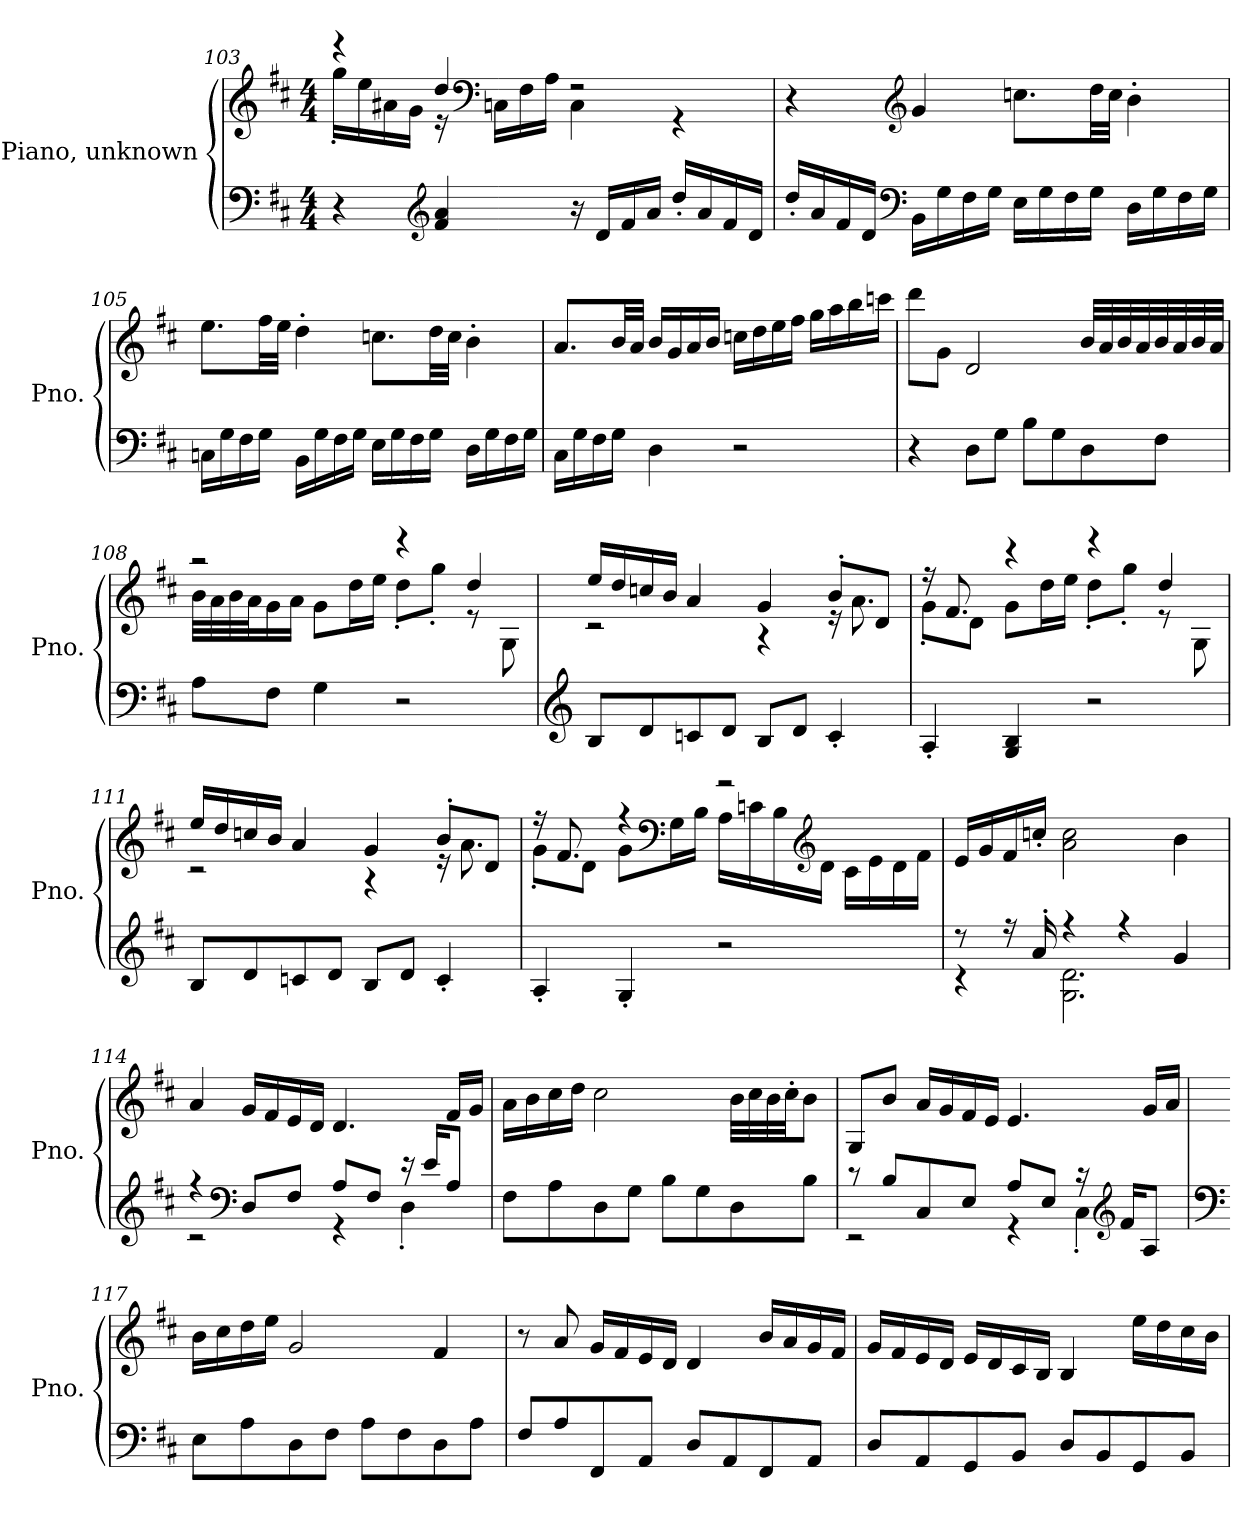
**kern	**kern
*part1	*part1
*staff2	*staff1
*I"Piano, unknown	*
*I'Pno.	*
*clefF4	*clefG2
*k[f#c#]	*k[f#c#]
*M4/4	*M4/4
=103	=103
*	*^
4r	4r	16gg'\LL
.	.	16ee\
.	.	16a#X\
.	.	16g\JJ
*clefG2	*	*
4f#/ 4a/	4dd/	16r
*	*clefF4	*
.	.	16Cn\LL
.	.	16F#\
.	.	16A\JJ
16r	2r	4C\
16d/LL	.	.
16f#/	.	.
16a/JJ	.	.
16dd'/LL	.	4r
16a/	.	.
16f#/	.	.
16d/JJ	.	.
*	*v	*v
!!LO:PB:g=z
=104	=104
16dd'/LL	4r
16a/	.
16f#/	.
16d/JJ	.
*clefF4	*clefG2
16BB\LL	4g/
16G\	.
16F#\	.
16G\JJ	.
16E\LL	8.ccn\L
16G\	.
16F#\	.
16G\JJ	32dd\LL
.	32cc\JJJ
16D\LL	4b'\
16G\	.
16F#\	.
16G\JJ	.
=105	=105
16Cn\LL	8.ee\L
16G\	.
16F#\	.
16G\JJ	32ff#\LL
.	32ee\JJJ
16BB\LL	4dd'\
16G\	.
16F#\	.
16G\JJ	.
16E\LL	8.ccn\L
16G\	.
16F#\	.
16G\JJ	32dd\LL
.	32cc\JJJ
16D\LL	4b'\
16G\	.
16F#\	.
16G\JJ	.
!!LO:LB:g=z
=106	=106
16C#\LL	8.a/L
16G\	.
16F#\	.
16G\JJ	32b/LL
.	32a/JJJ
4D\	16b/LL
.	16g/
.	16a/
.	16b/JJ
2r	16ccn\LL
.	16dd\
.	16ee\
.	16ff#\JJ
.	16gg\LL
.	16aa\
.	16bb\
.	16cccn\JJ
=107	=107
4r	8ddd\L
.	8g\J
8D\L	2d/
8G\J	.
8B\L	.
8G\	.
8D\	32b/LLL
.	32a/
.	32b/
.	32a/
8F#\J	32b/
.	32a/
.	32b/
.	32a/JJJ
=108	=108
*	*^
8A\L	2r	32b\LLL
.	.	32a\
.	.	32b\
.	.	32a\J
8F#\J	.	16g\
.	.	16a\JJ
4G\	.	8g\L
.	.	16dd\L
.	.	16ee\JJ
2r	4r	8dd'\L
.	.	8gg'\J
.	4dd/	8r
.	.	8G\
!!LO:LB:g=z	!!
=109	=109	=109
*clefG2	*	*
8B/L	16ee/LL	2r
.	16dd/	.
8d/	16ccn/	.
.	16b/JJ	.
8cn/	4a/	.
8d/J	.	.
8B/L	4g/	4r
8d/J	.	.
4c'/	8b'/L	16r
.	.	8.a\
.	8d/J	.
=110	=110	=110
4A'/	16r	8g'\L
.	8.f#/	.
.	.	8d\J
4G/ 4B/	4r	8g\L
.	.	16dd\L
.	.	16ee\JJ
2r	4r	8dd'\L
.	.	8gg'\J
.	4dd/	8r
.	.	8G\
=111	=111	=111
8B/L	16ee/LL	2r
.	16dd/	.
8d/	16ccn/	.
.	16b/JJ	.
8cn/	4a/	.
8d/J	.	.
8B/L	4g/	4r
8d/J	.	.
4c'/	8b'/L	16r
.	.	8.a\
.	8d/J	.
!!LO:LB:g=z	!!
=112	=112	=112
4A'/	16r	8g'\L
.	8.f#/	.
.	.	8d\J
4G'/	4r	8g\L
*	*clefF4	*
.	.	16G\L
.	.	16B\JJ
2r	2r	16A\LL
.	.	16cn\
.	.	16B\
*	*clefG2	*
.	.	16d\JJ
.	.	16c\LL
.	.	16e\
.	.	16d\
.	.	16f#\JJ
*	*v	*v
=113	=113
*^	*
8r	4r	16e/LL
.	.	16g/
16r	.	16f#/
16a'/	.	16ccn'/JJ
4r	2.G\ 2.d\	2a\ 2cc\
4r	.	.
4g/	.	4b\
=114	=114	=114
4r	2r	4a/
*clefF4	*	*
8D/L	.	16g/LL
.	.	16f#/
8F#/J	.	16e/
.	.	16d/JJ
8A/L	4r	4.d/
8F#/J	.	.
16r	4D'\	.
16e/KL	.	.
8A/J	.	16f#/LL
.	.	16g/JJ
*v	*v	*
!!LO:LB:g=z
=115	=115
8F#\L	16a\LL
.	16b\
8A\	16cc#\
.	16dd\JJ
8D\	2cc#\
8G\J	.
8B\L	.
8G\	.
8D\	32b\LLL
.	32cc#\
.	32b\
.	32cc#'\JJ
8B\J	8b\J
=116	=116
*^	*
8r	2r	8G/L
8B/L	.	8b/J
8C#/	.	16a/LL
.	.	16g/
8E/J	.	16f#/
.	.	16e/JJ
8A/L	4r	4.e/
8E/J	.	.
16r	4C#'\	.
*clefG2	*	*
16f#/KL	.	.
8A/J	.	16g/LL
.	.	16a/JJ
*v	*v	*
=117	=117
*clefF4	*
8E\L	16b\LL
.	16cc#\
8A\	16dd\
.	16ee\JJ
8D\	2g/
8F#\J	.
8A\L	.
8F#\	.
8D\	4f#/
8A\J	.
!!LO:LB:g=z
=118	=118
8F#/L	8r
8A/	8a/
8FF#/	16g/LL
.	16f#/
8AA/J	16e/
.	16d/JJ
8D/L	4d/
8AA/	.
8FF#/	16b/LL
.	16a/
8AA/J	16g/
.	16f#/JJ
=119	=119
8D/L	16g/LL
.	16f#/
8AA/	16e/
.	16d/JJ
8GG/	16e/LL
.	16d/
8BB/J	16c#/
.	16B/JJ
8D/L	4B/
8BB/	.
8GG/	16ee\LL
.	16dd\
8BB/J	16cc#\
.	16b\JJ
=	=
*-	*-
